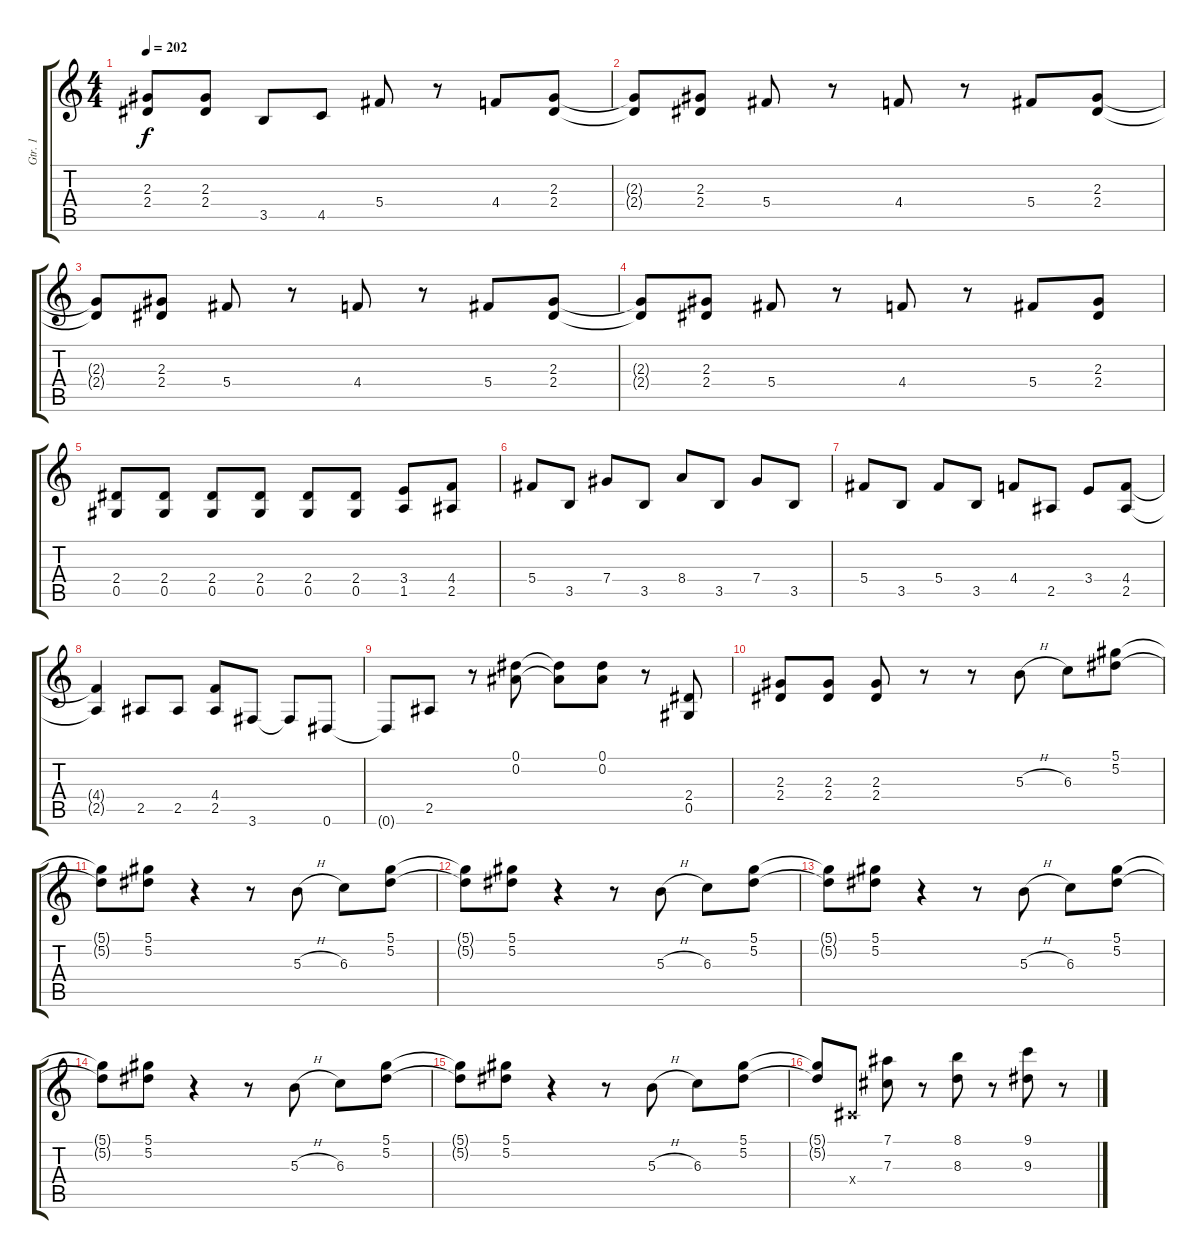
\track ("Gtr. 1" "Gtr. 1") {instrument distortionguitar}
\staff {score tabs}
\tuning (Eb4 Bb3 Gb3 Db3 Ab2 Eb2) {hide}
\ts (4 4)
\tempo 202
\clef g2
\ks c
(2.3{t} 2.4{t}).8{dy f} (2.3 2.4).8 3.5.8 4.5.8 5.4.8 r.8 4.4.8 (2.3 2.4).8 |
(2.3{t} 2.4{t}).8 (2.3 2.4).8 5.4.8 r.8 4.4.8 r.8 5.4.8 (2.3 2.4).8 |
(2.3{t} 2.4{t}).8 (2.3 2.4).8 5.4.8 r.8 4.4.8 r.8 5.4.8 (2.3 2.4).8 |
(2.3{t} 2.4{t}).8 (2.3 2.4).8 5.4.8 r.8 4.4.8 r.8 5.4.8 (2.3 2.4).8 |
(2.4 0.5).8 (2.4 0.5).8 (2.4 0.5).8 (2.4 0.5).8 (2.4 0.5).8 (2.4 0.5).8 (3.4 1.5).8 (4.4 2.5).8 |
5.4.8 3.5.8 7.4.8 3.5.8 8.4.8 3.5.8 7.4.8 3.5.8 |
5.4.8 3.5.8 5.4.8 3.5.8 4.4.8 2.5.8 3.4.8 (4.4 2.5).8 |
(4.4{t} 2.5{t}).4 2.5.8 2.5.8 (4.4 2.5).8 3.6.8 3.6{t}.8 0.6.8 |
0.6{t}.8 2.5.8 r.8 (0.1 0.2).8 (0.1{t} 0.2{t}).8 (0.1 0.2).8 r.8 (2.4 0.5).8 |
(2.3 2.4).8 (2.3 2.4).8 (2.3 2.4).8 r.8 r.8 5.3{h}.8 6.3.8 (5.1 5.2).8 |
(5.1{t} 5.2{t}).8 (5.1 5.2).8 r.4 r.8 5.3{h}.8 6.3.8 (5.1 5.2).8 |
(5.1{t} 5.2{t}).8 (5.1 5.2).8 r.4 r.8 5.3{h}.8 6.3.8 (5.1 5.2).8 |
(5.1{t} 5.2{t}).8 (5.1 5.2).8 r.4 r.8 5.3{h}.8 6.3.8 (5.1 5.2).8 |
(5.1{t} 5.2{t}).8 (5.1 5.2).8 r.4 r.8 5.3{h}.8 6.3.8 (5.1 5.2).8 |
(5.1{t} 5.2{t}).8 (5.1 5.2).8 r.4 r.8 5.3{h}.8 6.3.8 (5.1 5.2).8 |
(5.1{t} 5.2{t}).8 0.4{x}.8 (7.1 7.3).8 r.8 (8.1 8.3).8 r.8 (9.1 9.3).8 r.8
